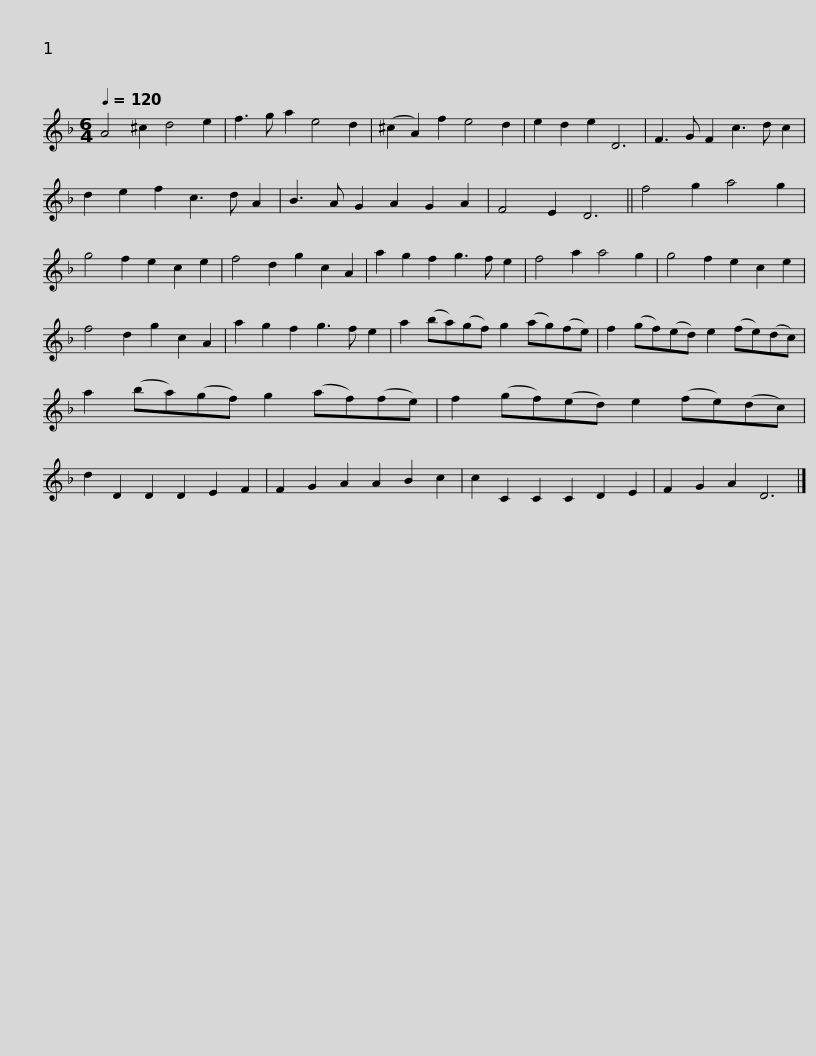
X:1
L:1/8
Q:1/4=120
M:6/4
I:linebreak $
K:Dmin
V:1 treble
V:1
 A4 ^c2 d4 e2 | f3 g a2 e4 d2 | (^c2 A2) f2 e4 d2 | e2 d2 e2 D6 | F3 G F2 c3 d c2 | %5
 d2 e2 f2 c3 d A2 |$ B3 A G2 A2 G2 A2 | F4 E2 D6 || f4 g2 a4 g2 | g4 f2 e2 c2 e2 | %10
 f4 d2 g2 c2 A2 | a2 g2 f2 g3 f e2 | f4 a2 a4 g2 |$ g4 f2 e2 c2 e2 | f4 d2 g2 c2 A2 | %15
 a2 g2 f2 g3 f e2 | a2 (ba)(gf) g2 (ag)(fe) | f2 (gf)(ed) e2 (fe)(dc) |$ a2 (ba)(gf) g2 (af)(fe) | f2 (gf)(ed) e2 (fe)(dc) | %20
 d2 D2 D2 D2 E2 F2 | F2 G2 A2 A2 B2 c2 | c2 C2 C2 C2 D2 E2 |$ F2 G2 A2 D6 |] %24
